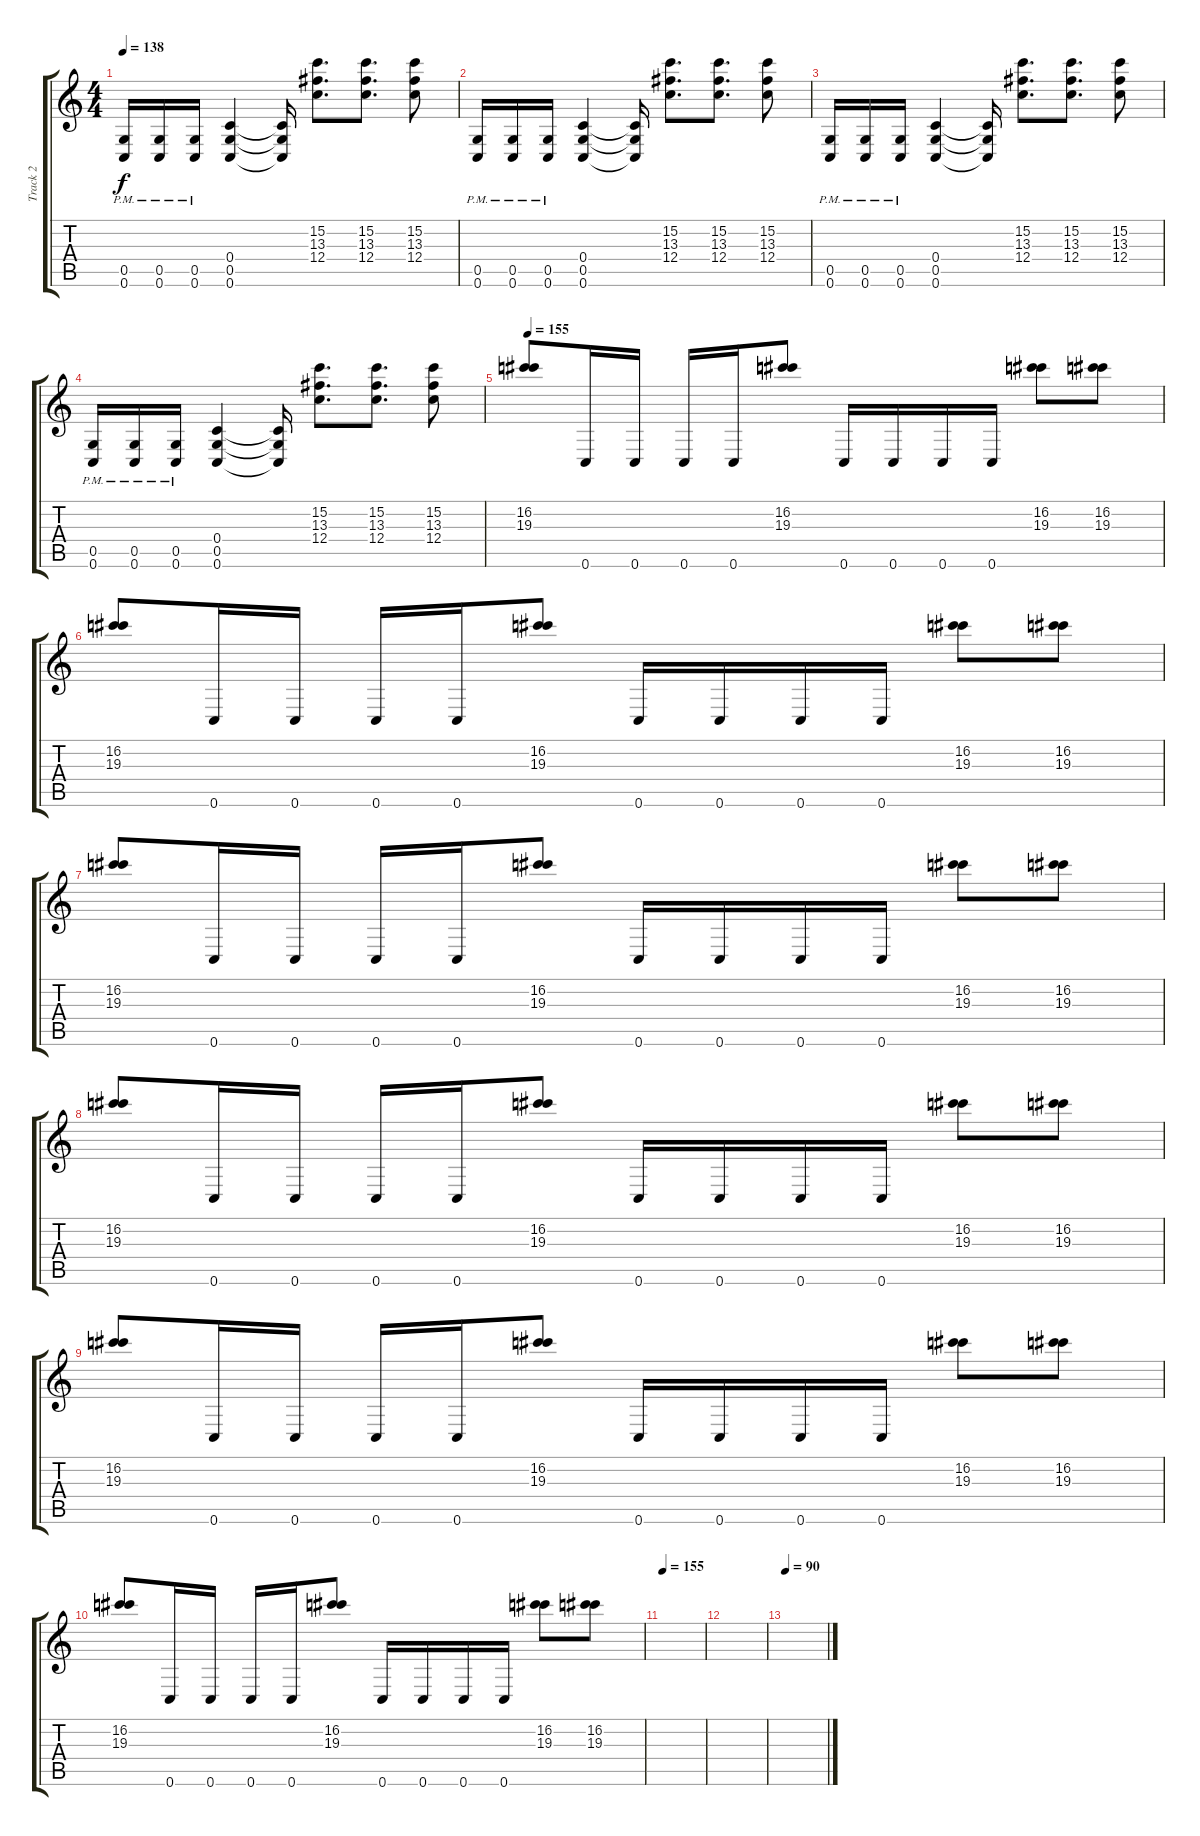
\track ("Track 2" "Track 2") {instrument distortionguitar}
\staff {score tabs}
\tuning (D4 A3 F3 C3 G2 C2) {hide}
\ts (4 4)
\tempo 138
\clef g2
\ks c
(0.5 0.6{pm}).16{dy f} (0.5 0.6{pm}).16 (0.5 0.6{pm}).16 (0.4 0.5 0.6).4 (0.4{t} 0.5{t} 0.6{t}).16 (15.2 13.3 12.4).8{d} (15.2 13.3 12.4).8{d} (15.2 13.3 12.4).8 |
(0.5 0.6{pm}).16 (0.5 0.6{pm}).16 (0.5 0.6{pm}).16 (0.4 0.5 0.6).4 (0.4{t} 0.5{t} 0.6{t}).16 (15.2 13.3 12.4).8{d} (15.2 13.3 12.4).8{d} (15.2 13.3 12.4).8 |
(0.5 0.6{pm}).16 (0.5 0.6{pm}).16 (0.5 0.6{pm}).16 (0.4 0.5 0.6).4 (0.4{t} 0.5{t} 0.6{t}).16 (15.2 13.3 12.4).8{d} (15.2 13.3 12.4).8{d} (15.2 13.3 12.4).8 |
(0.5 0.6{pm}).16 (0.5 0.6{pm}).16 (0.5 0.6{pm}).16 (0.4 0.5 0.6).4 (0.4{t} 0.5{t} 0.6{t}).16 (15.2 13.3 12.4).8{d} (15.2 13.3 12.4).8{d} (15.2 13.3 12.4).8 |
\tempo 155
(16.2 19.3).8 0.6.16 0.6.16 0.6.16 0.6.16 (16.2 19.3).8 0.6.16 0.6.16 0.6.16 0.6.16 (16.2 19.3).8 (16.2 19.3).8 |
(16.2 19.3).8 0.6.16 0.6.16 0.6.16 0.6.16 (16.2 19.3).8 0.6.16 0.6.16 0.6.16 0.6.16 (16.2 19.3).8 (16.2 19.3).8 |
(16.2 19.3).8 0.6.16 0.6.16 0.6.16 0.6.16 (16.2 19.3).8 0.6.16 0.6.16 0.6.16 0.6.16 (16.2 19.3).8 (16.2 19.3).8 |
(16.2 19.3).8 0.6.16 0.6.16 0.6.16 0.6.16 (16.2 19.3).8 0.6.16 0.6.16 0.6.16 0.6.16 (16.2 19.3).8 (16.2 19.3).8 |
(16.2 19.3).8 0.6.16 0.6.16 0.6.16 0.6.16 (16.2 19.3).8 0.6.16 0.6.16 0.6.16 0.6.16 (16.2 19.3).8 (16.2 19.3).8 |
(16.2 19.3).8 0.6.16 0.6.16 0.6.16 0.6.16 (16.2 19.3).8 0.6.16 0.6.16 0.6.16 0.6.16 (16.2 19.3).8 (16.2 19.3).8 |
\tempo 155
|
|
\tempo 90
